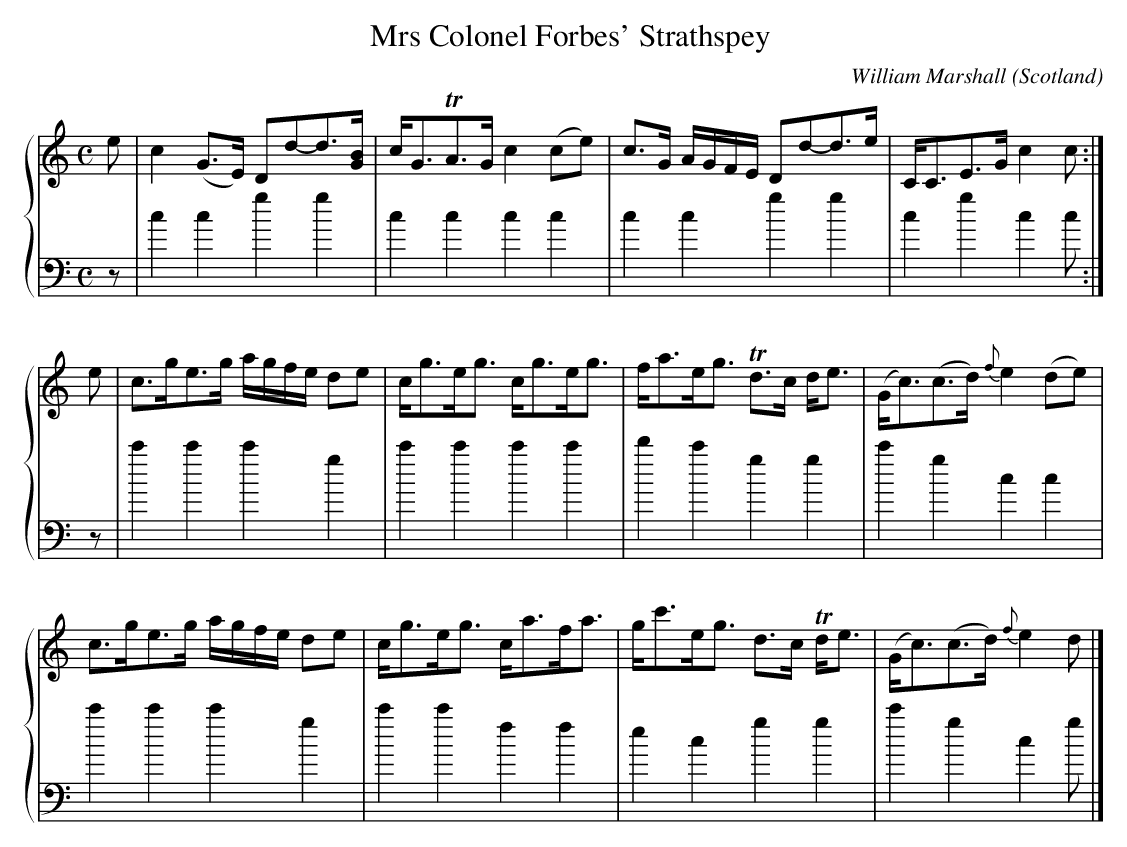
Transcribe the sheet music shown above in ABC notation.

X:1
T:Mrs Colonel Forbes' Strathspey
C:William Marshall
L:1/8
M:C
O:Scotland
K:C
%%staves {1 2}
V:1
e | \
c2 (G>E) Dd-d>[BG] | c<G!trill!A>G c2 (ce) | \
c>G A/G/F/E/ Dd-d>e | C<CE>G c2 c :|
e | \
c>ge>g a/g/f/e/ de | c<ge<g c<ge<g | \
f<ae<g !trill!d>c d<e | (G<c)(c>d) {f}e2 (de) |
c>ge>g a/g/f/e/ de | c<ge<g c<af<a | \
g<c'e<g d>c !trill!d<e | (G<c)(c>d) {f}e2 d |]
V:2 clef=bass
L:1/4
z/ | ccgg | cccc | ccgg | cgcc/ :| \
z/ | c'c'c'g | c'c'c'c' | d'c'gg | c'gcc | c'c'c'g | c'c'ff | ecgg | c'gcg/ |]
